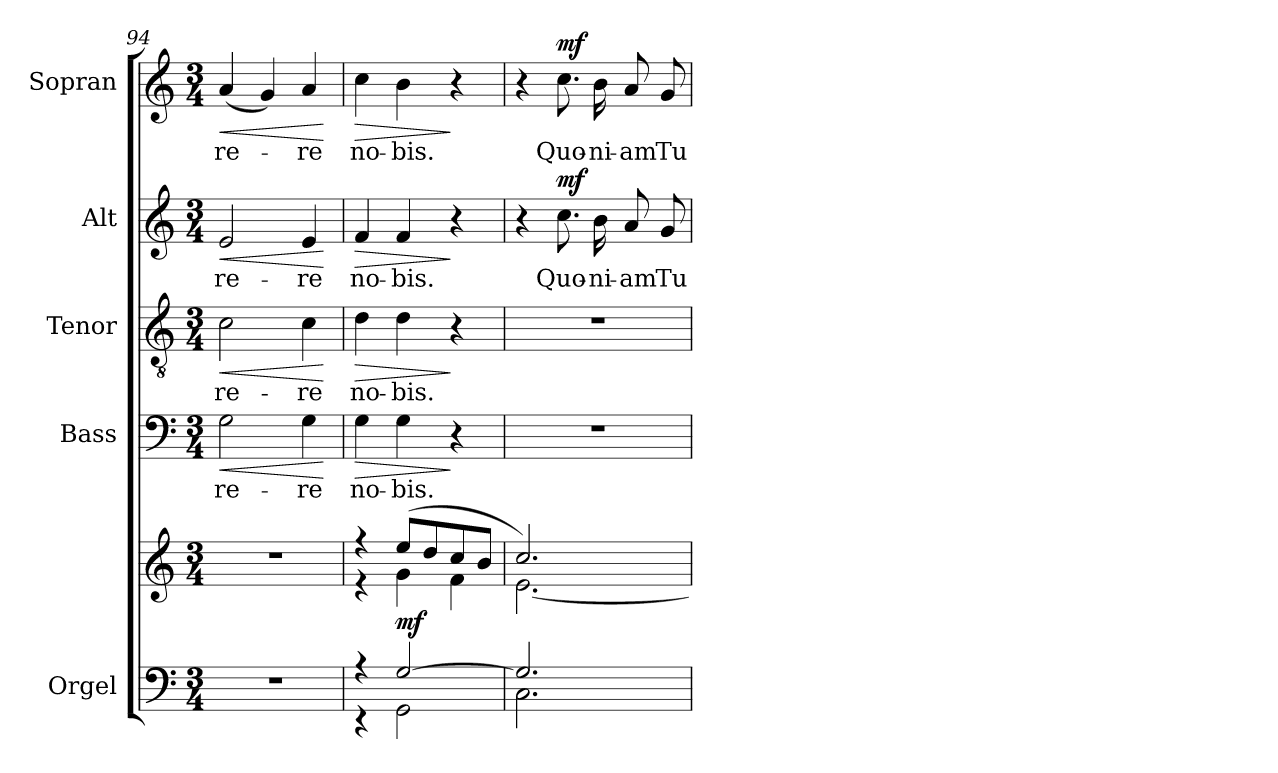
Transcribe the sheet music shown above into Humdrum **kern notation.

**kern	**kern	**dynam	**kern	**text	**dynam	**kern	**text	**dynam	**kern	**text	**dynam	**kern	**text	**dynam
*part5	*part5	*part5	*part4	*part4	*part4	*part3	*part3	*part3	*part2	*part2	*part2	*part1	*part1	*part1
*staff6	*staff5	*staff5/6	*staff4	*staff4	*staff4	*staff3	*staff3	*staff3	*staff2	*staff2	*staff2	*staff1	*staff1	*staff1
*I"Orgel	*	*	*I"Bass	*	*	*I"Tenor	*	*	*I"Alt	*	*	*I"Sopran	*	*
*I'Org.	*	*	*I'B.	*	*	*I'T.	*	*	*I'A.	*	*	*I'S.	*	*
*clefF4	*clefG2	*	*clefF4	*	*	*clefGv2	*	*	*clefG2	*	*	*clefG2	*	*
*k[]	*k[]	*	*k[]	*	*	*k[]	*	*	*k[]	*	*	*k[]	*	*
*C:	*C:	*	*C:	*	*	*C:	*	*	*C:	*	*	*C:	*	*
*M3/4	*M3/4	*	*M3/4	*	*	*M3/4	*	*	*M3/4	*	*	*M3/4	*	*
=94	=94	=94	=94	=94	=94	=94	=94	=94	=94	=94	=94	=94	=94	=94
!	!	!	!	!LO:LY:b	!LO:HP:b	!	!LO:LY:b	!LO:HP:b	!	!LO:LY:b	!LO:HP:b	!	!LO:LY:b	!LO:HP:b
2.r	2.r	.	2G\	-re-	<	2c\	-re-	<	2e/	-re-	<	(<4a/	-re-	<
.	.	.	.	.	.	.	.	.	.	.	.	4g/)	.	.
!	!	!	!	!LO:LY:b	!	!	!LO:LY:b	!	!	!LO:LY:b	!	!	!LO:LY:b	!
.	.	.	4G\	-re	.	4c\	-re	.	4e/	-re	.	4a/	-re	.
.	.	.	.	.	[	.	.	[	.	.	[	.	.	[
=95	=95	=95	=95	=95	=95	=95	=95	=95	=95	=95	=95	=95	=95	=95
*^	*^	*	*	*	*	*	*	*	*	*	*	*	*	*
!	!	!	!	!	!	!LO:LY:b	!LO:HP:b	!	!LO:LY:b	!LO:HP:b	!	!LO:LY:b	!LO:HP:b	!	!LO:LY:b	!LO:HP:b
4r	4r	4r	4r	.	4G\	no-	>	4d\	no-	>	4f/	no-	>	4cc\	no-	>
!	!	!	!	!LO:DY:b	!	!LO:LY:b	!	!	!LO:LY:b	!	!	!LO:LY:b	!	!	!LO:LY:b	!
[>2G/	2GG\	(>8ee/L	4g\	mf	4G\	-bis.	.	4d\	-bis.	.	4f/	-bis.	.	4b\	-bis.	.
.	.	8dd/	.	.	.	.	.	.	.	.	.	.	.	.	.	.
.	.	8cc/	4f\	.	4r	.	]	4r	.	]	4r	.	]	4r	.	]
.	.	8b/J	.	.	.	.	.	.	.	.	.	.	.	.	.	.
=96	=96	=96	=96	=96	=96	=96	=96	=96	=96	=96	=96	=96	=96	=96	=96	=96
2.G/]	2.C\	2.cc/)	[<2.e\	.	2.r	.	.	2.r	.	.	4r	.	.	4r	.	.
!	!	!	!	!	!	!	!	!	!	!	!	!LO:LY:b	!LO:DY:a	!	!LO:LY:b	!LO:DY:a
.	.	.	.	.	.	.	.	.	.	.	8.cc\	Quo-	mf	8.cc\	Quo-	mf
!	!	!	!	!	!	!	!	!	!	!	!	!LO:LY:b	!	!	!LO:LY:b	!
.	.	.	.	.	.	.	.	.	.	.	16b\	-ni-	.	16b\	-ni-	.
!	!	!	!	!	!	!	!	!	!	!	!	!LO:LY:b	!	!	!LO:LY:b	!
.	.	.	.	.	.	.	.	.	.	.	8a/	-am	.	8a/	-am	.
!	!	!	!	!	!	!	!	!	!	!	!	!LO:LY:b	!	!	!LO:LY:b	!
.	.	.	.	.	.	.	.	.	.	.	8g/	Tu	.	8g/	Tu	.
*v	*v	*	*	*	*	*	*	*	*	*	*	*	*	*	*	*
*	*v	*v	*	*	*	*	*	*	*	*	*	*	*	*	*
=	=	=	=	=	=	=	=	=	=	=	=	=	=	=
*-	*-	*-	*-	*-	*-	*-	*-	*-	*-	*-	*-	*-	*-	*-
